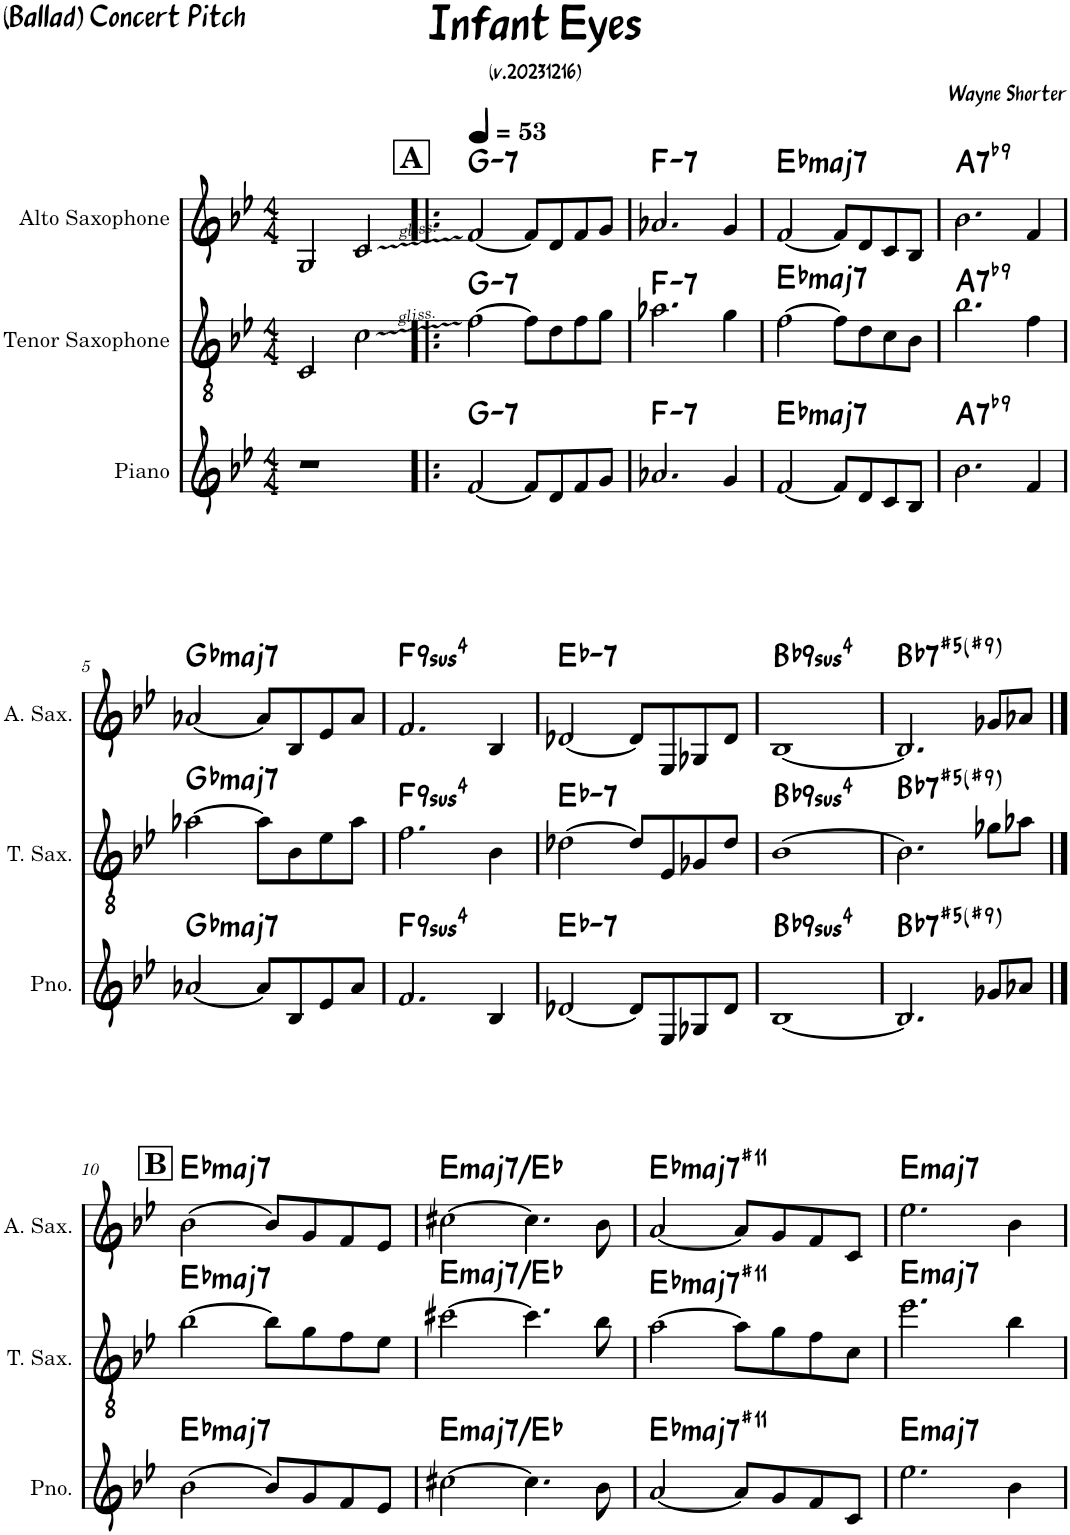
**kern	**harte	**kern	**harte	**kern	**harte
*part3	*part3	*part2	*part2	*part1	*part1
*staff3	*	*staff2	*	*staff1	*
*I"Piano	*	*I"Tenor Saxophone	*	*I"Alto Saxophone	*
*I'Pno.	*	*I'T. Sax.	*	*I'A. Sax.	*
*clefG2	*	*clefGv2	*	*clefG2	*
*	*	*ITrd8c14	*	*ITrd5c9	*
*k[b-e-]	*	*k[b-e-]	*	*k[b-e-]	*
*M4/4	*	*M4/4	*	*M4/4	*
=	=	=	=	=	=
1r	.	2C/	.	2G/	.
.	.	2c\	.	2c/	.
=1!|:	=1!|:	=1!|:	=1!|:	=1!|:	=1!|:
!!LO:REH:place=s1:a:B:cj:fs=14:t=A
*	*	*	*	*MM53	*
!	!LO:H:kt=7	!	!LO:H:kt=7	!	!LO:H:kt=7
[2f/	G:min7	[2f\	G:min7	[2f/	G:min7
8f/L]	.	8f\L]	.	8f/L]	.
8d/	.	8d\	.	8d/	.
8f/	.	8f\	.	8f/	.
8g/J	.	8g\J	.	8g/J	.
=2	=2	=2	=2	=2	=2
!	!LO:H:kt=7	!	!LO:H:kt=7	!	!LO:H:kt=7
2.a-X/	F:min7	2.a-X\	F:min7	2.a-X/	F:min7
4g/	.	4g\	.	4g/	.
=3	=3	=3	=3	=3	=3
!	!LO:H:kt=maj7	!	!LO:H:kt=maj7	!	!LO:H:kt=maj7
[2f/	Eb:maj7	[2f\	Eb:maj7	[2f/	Eb:maj7
8f/L]	.	8f\L]	.	8f/L]	.
8d/	.	8d\	.	8d/	.
8c/	.	8c\	.	8c/	.
8B-/J	.	8B-\J	.	8B-/J	.
=4	=4	=4	=4	=4	=4
!	!LO:H:kt=7	!	!LO:H:kt=7	!	!LO:H:kt=7
2.b-\	A:7(b9)	2.b-\	A:7(b9)	2.b-\	A:7(b9)
4f/	.	4f\	.	4f/	.
!!LO:LB:g=z
=5	=5	=5	=5	=5	=5
!	!LO:H:kt=maj7	!	!LO:H:kt=maj7	!	!LO:H:kt=maj7
[2a-X/	Gb:maj7	[2a-X\	Gb:maj7	[2a-X/	Gb:maj7
8a-/L]	.	8a-\L]	.	8a-/L]	.
8B-/	.	8B-\	.	8B-/	.
8e-/	.	8e-\	.	8e-/	.
8a-/J	.	8a-\J	.	8a-/J	.
=6	=6	=6	=6	=6	=6
!	!LO:H:kt=94	!	!LO:H:kt=94	!	!LO:H:kt=94
2.f/	F:sus4(7,9)	2.f\	F:sus4(7,9)	2.f/	F:sus4(7,9)
4B-/	.	4B-\	.	4B-/	.
=7	=7	=7	=7	=7	=7
!	!LO:H:kt=7	!	!LO:H:kt=7	!	!LO:H:kt=7
[2d-X/	Eb:min7	[2d-X\	Eb:min7	[2d-X/	Eb:min7
8d-/L]	.	8d-/L]	.	8d-/L]	.
8E-/	.	8E-/	.	8E-/	.
8G-X/	.	8G-X/	.	8G-X/	.
8d-/J	.	8d-/J	.	8d-/J	.
=8	=8	=8	=8	=8	=8
!	!LO:H:kt=94	!	!LO:H:kt=94	!	!LO:H:kt=94
[1B-	Bb:sus4(7,9)	[1B-	Bb:sus4(7,9)	[1B-	Bb:sus4(7,9)
=9	=9	=9	=9	=9	=9
!	!LO:H:kt=7	!	!LO:H:kt=7	!	!LO:H:kt=7
2.B-/]	Bb:(3,#5,b7,#9)	2.B-\]	Bb:(3,#5,b7,#9)	2.B-/]	Bb:(3,#5,b7,#9)
8g-X/L	.	8g-X\L	.	8g-X/L	.
8a-X/J	.	8a-X\J	.	8a-X/J	.
!!LO:LB:g=z
!!LO:REH:place=s1:a:B:cj:fs=14:t=B
==10	==10	==10	==10	==10	==10
!	!LO:H:kt=maj7	!	!LO:H:kt=maj7	!	!LO:H:kt=maj7
[2b-\	Eb:maj7	[2b-\	Eb:maj7	[2b-\	Eb:maj7
8b-/L]	.	8b-\L]	.	8b-/L]	.
8g/	.	8g\	.	8g/	.
8f/	.	8f\	.	8f/	.
8e-/J	.	8e-\J	.	8e-/J	.
=11	=11	=11	=11	=11	=11
!	!LO:H:kt=maj7	!	!LO:H:kt=maj7	!	!LO:H:kt=maj7
[2cc#X\	E:maj7/bb8	[2cc#X\	E:maj7/bb8	[2cc#X\	E:maj7/bb8
4.cc#\]	.	4.cc#\]	.	4.cc#\]	.
8b-\	.	8b-\	.	8b-\	.
=12	=12	=12	=12	=12	=12
!	!LO:H:kt=maj7	!	!LO:H:kt=maj7	!	!LO:H:kt=maj7
[2a/	Eb:maj7(#11)	[2a\	Eb:maj7(#11)	[2a/	Eb:maj7(#11)
8a/L]	.	8a\L]	.	8a/L]	.
8g/	.	8g\	.	8g/	.
8f/	.	8f\	.	8f/	.
8c/J	.	8c\J	.	8c/J	.
=13	=13	=13	=13	=13	=13
!	!LO:H:kt=maj7	!	!LO:H:kt=maj7	!	!LO:H:kt=maj7
2.ee-\	E:maj7	2.ee-\	E:maj7	2.ee-\	E:maj7
4b-\	.	4b-\	.	4b-\	.
=	=	=	=	=	=
*-	*-	*-	*-	*-	*-
